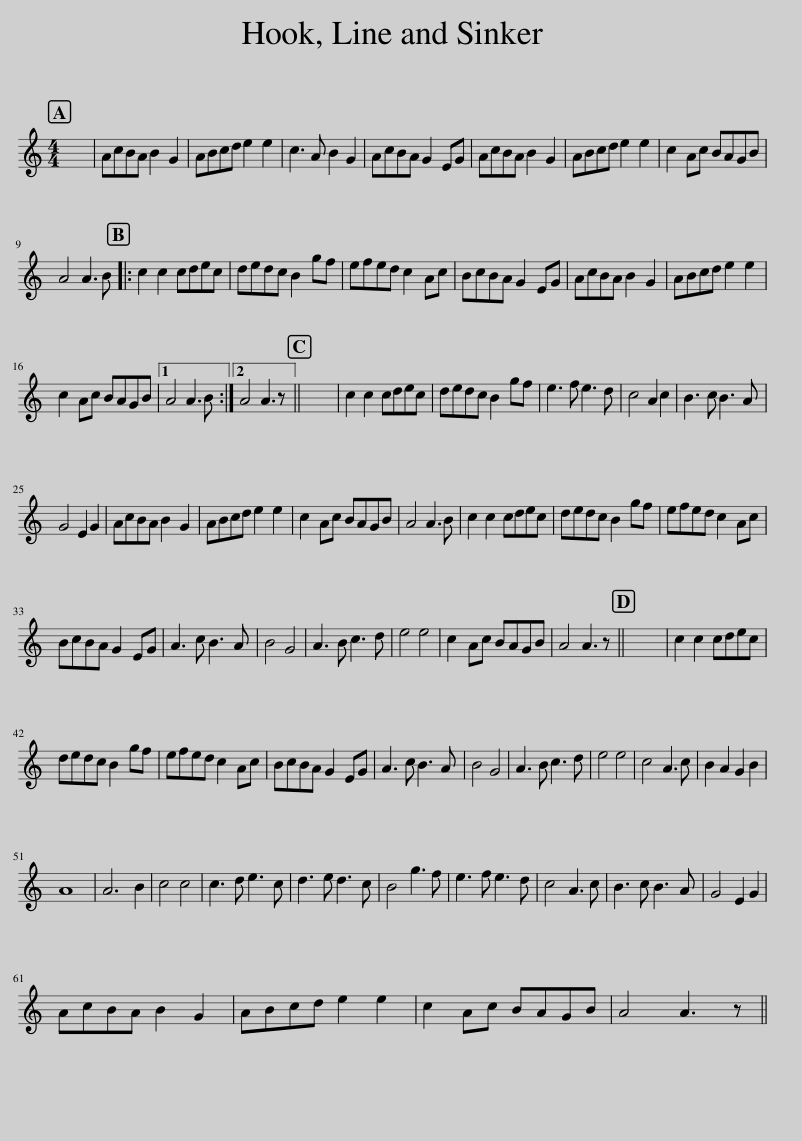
X:1
L:1/8
M:4/4
I:linebreak $
K:C
V:1 treble
V:1
 x8 | AcBA B2 G2 | ABcd e2 e2 | c3 A B2 G2 | AcBA G2 EG | %5
 AcBA B2 G2 | ABcd e2 e2 | c2 Ac BAGB |$ A4 A3 B |: c2 c2 cdec | %10
 dedc B2 gf | efed c2 Ac | BcBA G2 EG | AcBA B2 G2 | ABcd e2 e2 |$ %15
 c2 Ac BAGB |1 A4 A3 B :|2 A4 A3 z || x8 | c2 c2 cdec | %20
 dedc B2 gf | e3 f e3 d | c4 A2 c2 | B3 c B3 A |$ G4 E2 G2 | %25
 AcBA B2 G2 | ABcd e2 e2 | c2 Ac BAGB | A4 A3 B | c2 c2 cdec | %30
 dedc B2 gf | efed c2 Ac |$ BcBA G2 EG | A3 c B3 A | B4 G4 | %35
 A3 B c3 d | e4 e4 | c2 Ac BAGB | A4 A3 z || x8 | %40
 c2 c2 cdec |$ dedc B2 gf | efed c2 Ac | BcBA G2 EG | A3 c B3 A | %45
 B4 G4 | A3 B c3 d | e4 e4 | c4 A3 c | B2 A2 G2 B2 |$ %50
 A8 | A6 B2 | c4 c4 | c3 d e3 c | d3 e d3 c | %55
 B4 g3 f | e3 f e3 d | c4 A3 c | B3 c B3 A | G4 E2 G2 |$ %60
 AcBA B2 G2 | ABcd e2 e2 | c2 Ac BAGB | A4 A3 z || %64
